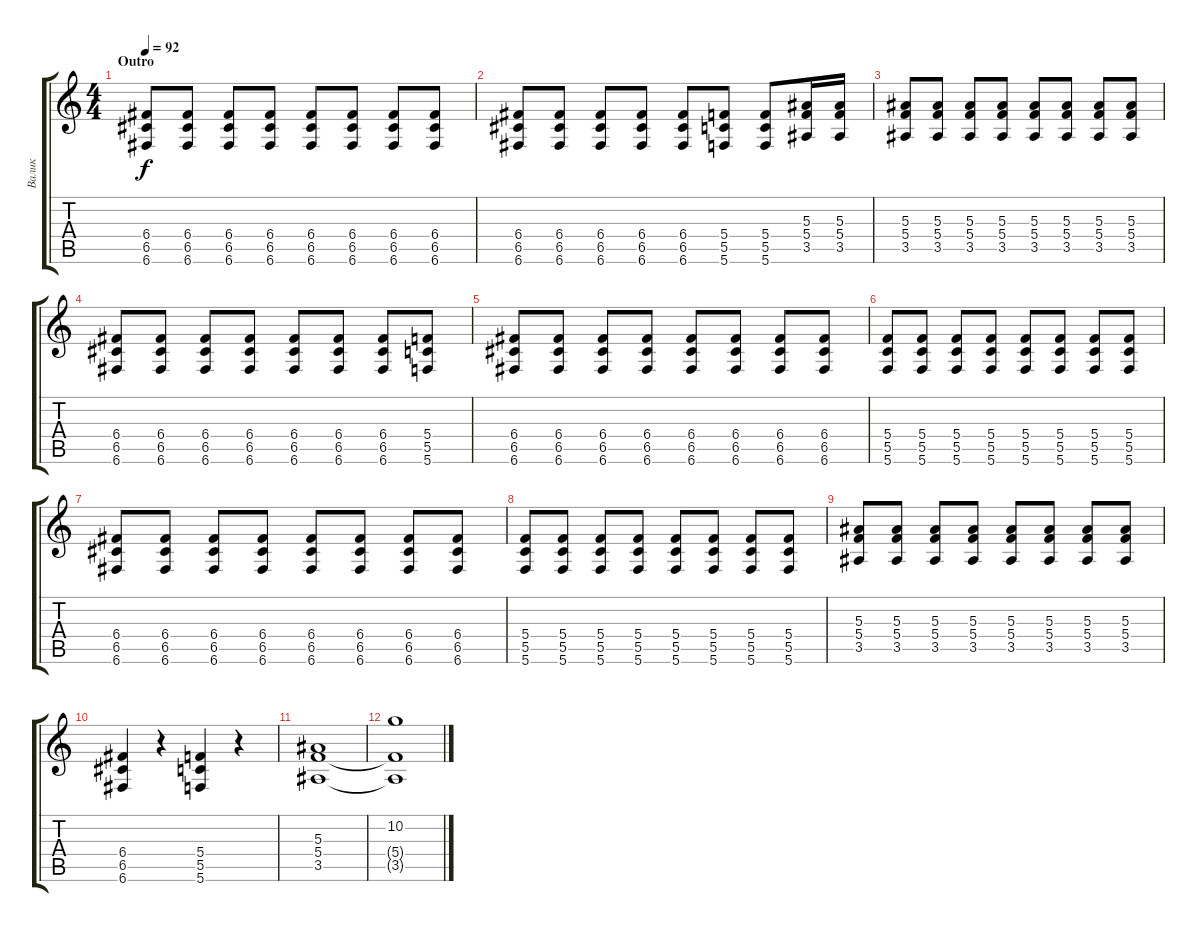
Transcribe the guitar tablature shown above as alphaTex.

\track ("Валик" "Валик") {instrument distortionguitar}
\staff {score tabs}
\tuning (D4 A3 F3 C3 G2 C2) {hide}
\ts (4 4)
\section ("" "Outro")
\tempo 92
\clef g2
\ks c
(6.4 6.5 6.6).8{dy f volume 12} (6.4 6.5 6.6).8 (6.4 6.5 6.6).8 (6.4 6.5 6.6).8 (6.4 6.5 6.6).8 (6.4 6.5 6.6).8 (6.4 6.5 6.6).8 (6.4 6.5 6.6).8 |
(6.4 6.5 6.6).8 (6.4 6.5 6.6).8 (6.4 6.5 6.6).8 (6.4 6.5 6.6).8 (6.4 6.5 6.6).8 (5.4 5.5 5.6).8 (5.4 5.5 5.6).8 (5.3 5.4 3.5).16 (5.3 5.4 3.5).16 |
(5.3 5.4 3.5).8 (5.3 5.4 3.5).8 (5.3 5.4 3.5).8 (5.3 5.4 3.5).8 (5.3 5.4 3.5).8 (5.3 5.4 3.5).8 (5.3 5.4 3.5).8 (5.3 5.4 3.5).8 |
(6.4 6.5 6.6).8 (6.4 6.5 6.6).8 (6.4 6.5 6.6).8 (6.4 6.5 6.6).8 (6.4 6.5 6.6).8 (6.4 6.5 6.6).8 (6.4 6.5 6.6).8 (5.4 5.5 5.6).8 |
(6.4 6.5 6.6).8 (6.4 6.5 6.6).8 (6.4 6.5 6.6).8 (6.4 6.5 6.6).8 (6.4 6.5 6.6).8 (6.4 6.5 6.6).8 (6.4 6.5 6.6).8 (6.4 6.5 6.6).8 |
(5.4 5.5 5.6).8 (5.4 5.5 5.6).8 (5.4 5.5 5.6).8 (5.4 5.5 5.6).8 (5.4 5.5 5.6).8 (5.4 5.5 5.6).8 (5.4 5.5 5.6).8 (5.4 5.5 5.6).8 |
(6.4 6.5 6.6).8 (6.4 6.5 6.6).8 (6.4 6.5 6.6).8 (6.4 6.5 6.6).8 (6.4 6.5 6.6).8 (6.4 6.5 6.6).8 (6.4 6.5 6.6).8 (6.4 6.5 6.6).8 |
(5.4 5.5 5.6).8 (5.4 5.5 5.6).8 (5.4 5.5 5.6).8 (5.4 5.5 5.6).8 (5.4 5.5 5.6).8 (5.4 5.5 5.6).8 (5.4 5.5 5.6).8 (5.4 5.5 5.6).8 |
(5.3 5.4 3.5).8 (5.3 5.4 3.5).8 (5.3 5.4 3.5).8 (5.3 5.4 3.5).8 (5.3 5.4 3.5).8 (5.3 5.4 3.5).8 (5.3 5.4 3.5).8 (5.3 5.4 3.5).8 |
(6.4 6.5 6.6).4 r.4 (5.4 5.5 5.6).4 r.4 |
(5.3 5.4 3.5).1 |
(10.2 5.4{t} 3.5{t}).1
